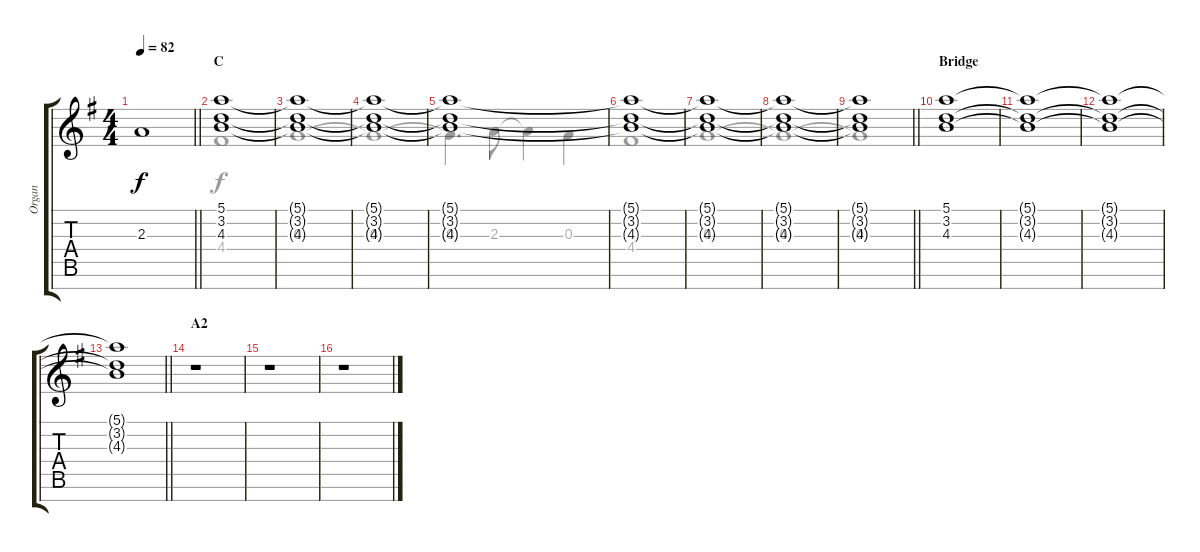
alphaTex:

\track ("Organ" "Organ") {instrument drawbarorgan}
\staff {score tabs}
\tuning (E5 B4 G4 D4 A3 E3 B2) {hide}
\voice
\ts (4 4)
\tempo 82
\clef g2
\barLineRight lightlight
\ks g
2.3.1{dy f} |
\section ("" "C")
(5.1 3.2 4.3).1 |
(5.1{t} 3.2{t} 4.3{t}).1 |
(5.1{t} 3.2{t} 4.3{t}).1 |
(5.1{t} 3.2{t} 4.3{t}).1 |
(5.1{t} 3.2{t} 4.3{t}).1 |
(5.1{t} 3.2{t} 4.3{t}).1 |
(5.1{t} 3.2{t} 4.3{t}).1 |
\barLineRight lightlight
(5.1{t} 3.2{t} 4.3{t}).1 |
\section ("" "Bridge")
(5.1 3.2 4.3).1 |
(5.1{t} 3.2{t} 4.3{t}).1 |
(5.1{t} 3.2{t} 4.3{t}).1 |
\barLineRight lightlight
(5.1{t} 3.2{t} 4.3{t}).1 |
\section ("" "A2")
r.1 |
r.1 |
r.1
\voice
\clef g2
\ottava regular
\simile none
\barLineRight lightlight
\ks g
|
4.4.1 |
0.3.1 |
0.3{t}.1 |
0.3{t}.4{d} 2.3.8 2.3{t}.4 0.3.4 |
4.4.1 |
0.3.1 |
0.3{t}.1 |
\barLineRight lightlight
0.3{t}.1 |
|
|
|
\barLineRight lightlight
|
|
|
